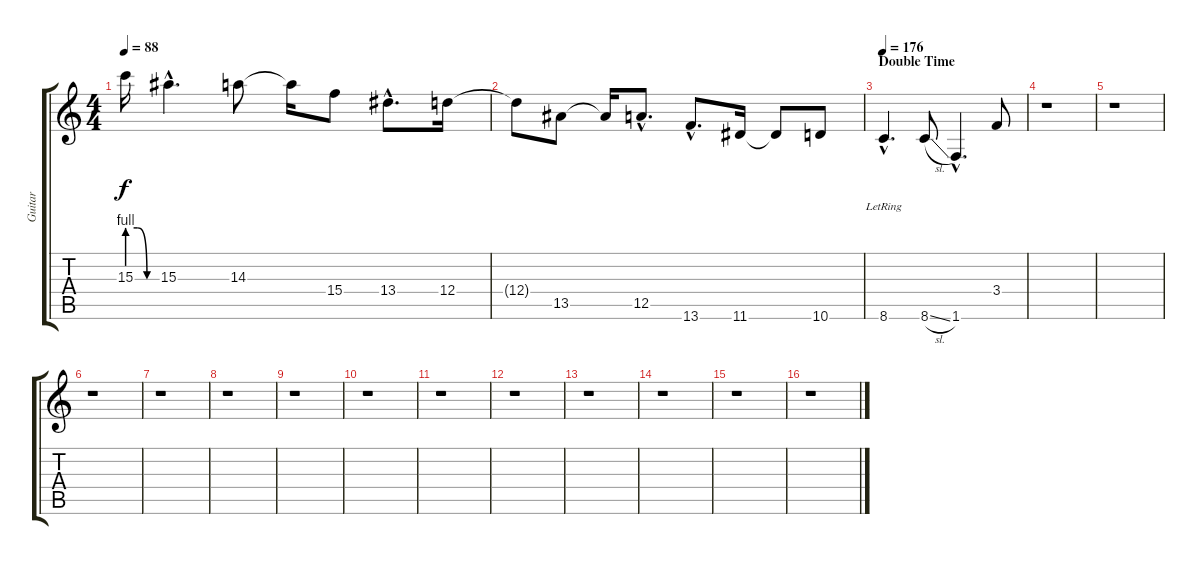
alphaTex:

\track ("Guitar" "Guitar") {instrument distortionguitar}
\staff {score tabs}
\tuning (E4 B3 G3 D3 A2 E2) {hide}
\ts (4 4)
\tempo 88
\clef g2
\ks c
15.3{be (custom 0 4 20 4 40 0 60 0)}.16{dy f} 15.3{hac}.4{d} 14.3.8 14.3{t}.16 15.4.8 13.4{hac}.8{d} 12.4.16 |
12.4{t}.8 13.5.8 13.5{t}.16 12.5{hac}.8{d} 13.6{hac}.8{d} 11.6.16 11.6{t}.8 10.6.8 |
\section ("" "Double Time")
\tempo 176
8.6{hac lr}.4{d} 8.6{sl}.8 1.6{hac}.4{d} 3.4.8 |
r.1 |
r.1 |
r.1 |
r.1 |
r.1 |
r.1 |
r.1 |
r.1 |
r.1 |
r.1 |
r.1 |
r.1 |
r.1
